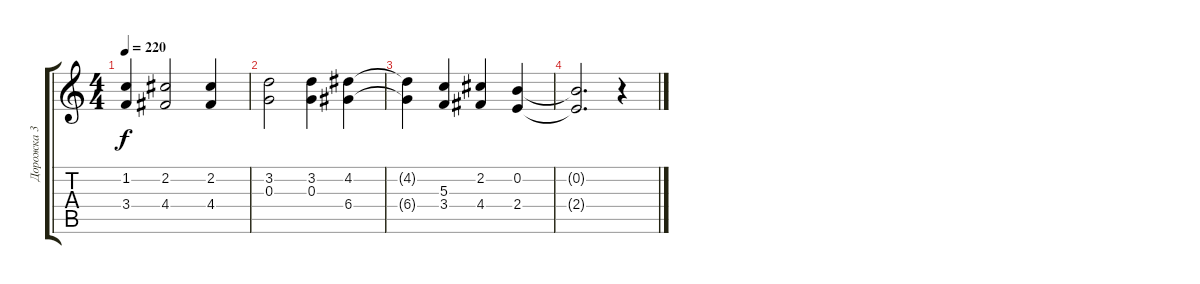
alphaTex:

\track ("Дорожка 3" "Дорожка 3") {instrument distortionguitar}
\staff {score tabs}
\tuning (E4 B3 G3 D3 A2 E2) {hide}
\ts (4 4)
\tempo 220
\clef g2
\ks c
(1.2 3.4).4{dy f} (2.2 4.4).2 (2.2 4.4).4 |
(3.2 0.3).2 (3.2 0.3).4 (4.2 6.4).4 |
(4.2{t} 6.4{t}).4 (5.3 3.4).4 (2.2 4.4).4 (0.2 2.4).4 |
(0.2{t} 2.4{t}).2{d} r.4
